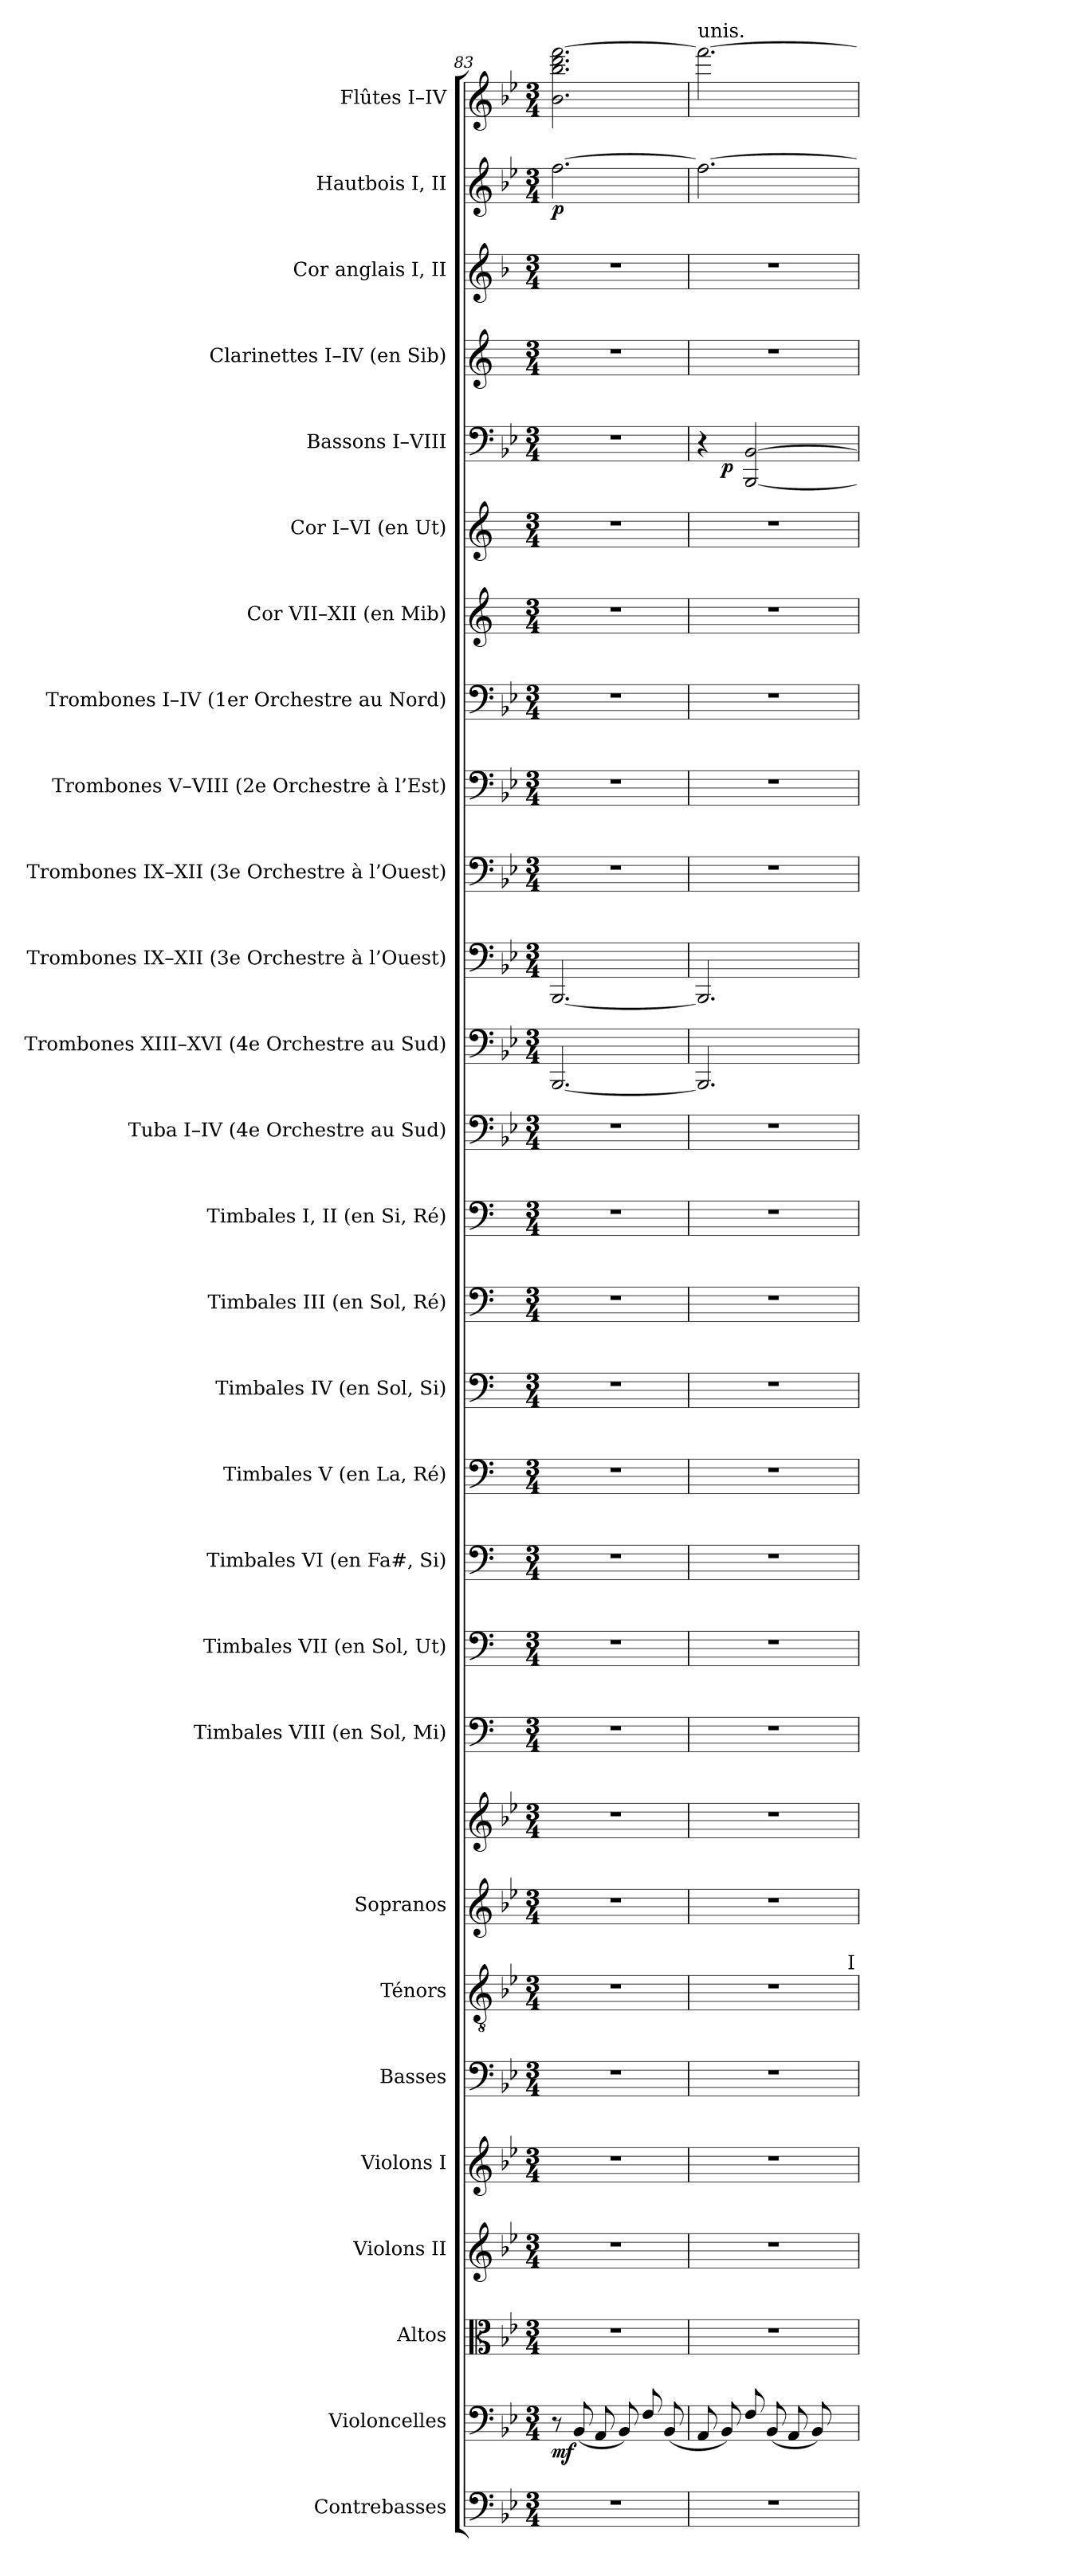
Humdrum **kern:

**kern	**kern	**dynam	**kern	**kern	**kern	**kern	**kern	**kern	**kern	**kern	**kern	**kern	**kern	**kern	**kern	**kern	**kern	**kern	**kern	**kern	**kern	**kern	**kern	**kern	**kern	**dynam	**kern	**kern	**kern	**dynam	**kern
*part28	*part27	*part27	*part26	*part25	*part24	*part23	*part22	*part21	*part21	*part20	*part19	*part18	*part17	*part16	*part15	*part14	*part13	*part12	*part11	*part10	*part9	*part8	*part7	*part6	*part5	*part5	*part4	*part3	*part2	*part2	*part1
*staff29	*staff28	*staff28	*staff27	*staff26	*staff25	*staff24	*staff23	*staff22	*staff21	*staff20	*staff19	*staff18	*staff17	*staff16	*staff15	*staff14	*staff13	*staff12	*staff11	*staff10	*staff9	*staff8	*staff7	*staff6	*staff5	*staff5	*staff4	*staff3	*staff2	*staff2	*staff1
*I"Contrebasses	*I"Violoncelles	*	*I"Altos	*I"Violons II	*I"Violons I	*I"Basses	*I"Ténors	*I"Sopranos	*	*I"Timbales VIII (en Sol, Mi)	*I"Timbales VII (en Sol, Ut)	*I"Timbales VI (en Fa#, Si)	*I"Timbales V (en La, Ré)	*I"Timbales IV (en Sol, Si)	*I"Timbales III (en Sol, Ré)	*I"Timbales I, II (en Si, Ré)	*I"Tuba I–IV (4e Orchestre au Sud)	*I"Trombones XIII–XVI (4e Orchestre au Sud)	*I"Trombones IX–XII (3e Orchestre à l’Ouest)	*I"Trombones IX–XII (3e Orchestre à l’Ouest)	*I"Trombones V–VIII (2e Orchestre à l’Est)	*I"Trombones I–IV (1er Orchestre au Nord)	*I"Cor VII–XII (en Mib)	*I"Cor I–VI (en Ut)	*I"Bassons I–VIII	*	*I"Clarinettes I–IV (en Sib)	*I"Cor anglais I, II	*I"Hautbois I, II	*	*I"Flûtes I–IV
*I'Cb.	*I'Vlles	*	*I'Altos	*I'Vns II	*I'Vns I	*I'Basses	*I'Tén.	*I'Sopr.	*	*I'VIII	*I'VII	*I'VI	*I'Timb.  V	*I'IV	*I'III	*I'I, II	*I'Tb.	*I'4e Orchestre	*	*I'Trb.  3e Orchestre	*I'2e Orchestre	*I'1er Orchestre	*I'Cor (Mib)	*I'Cor (Ut)	*I'Bns	*	*I'Cl. (Sib)	*I'C. a.	*I'Hb.	*	*I'Fl.
*clefF4	*clefF4	*	*clefC3	*clefG2	*clefG2	*clefF4	*clefGv2	*clefG2	*clefG2	*clefF4	*clefF4	*clefF4	*clefF4	*clefF4	*clefF4	*clefF4	*clefF4	*clefF4	*clefF4	*clefF4	*clefF4	*clefF4	*clefG2	*clefG2	*clefF4	*	*clefG2	*clefG2	*clefG2	*	*clefG2
*ITrd7c12	*	*	*	*	*	*	*ITrd7c12	*	*	*	*	*	*	*	*	*	*	*	*	*	*	*	*ITrd5c9	*ITrd7c12	*	*	*ITrd1c2	*ITrd4c7	*	*	*
*k[b-e-]	*k[b-e-]	*	*k[b-e-]	*k[b-e-]	*k[b-e-]	*k[b-e-]	*k[b-e-]	*k[b-e-]	*k[b-e-]	*k[]	*k[]	*k[]	*k[]	*k[]	*k[]	*k[]	*k[b-e-]	*k[b-e-]	*k[b-e-]	*k[b-e-]	*k[b-e-]	*k[b-e-]	*k[b-e-a-]	*k[]	*k[b-e-]	*	*k[b-e-]	*k[b-e-]	*k[b-e-]	*	*k[b-e-]
*B-:	*B-:	*	*B-:	*B-:	*B-:	*B-:	*B-:	*B-:	*B-:	*C:	*C:	*C:	*C:	*C:	*C:	*C:	*B-:	*B-:	*B-:	*B-:	*B-:	*B-:	*E-:	*C:	*B-:	*	*B-:	*B-:	*B-:	*	*B-:
*M3/4	*M3/4	*	*M3/4	*M3/4	*M3/4	*M3/4	*M3/4	*M3/4	*M3/4	*M3/4	*M3/4	*M3/4	*M3/4	*M3/4	*M3/4	*M3/4	*M3/4	*M3/4	*M3/4	*M3/4	*M3/4	*M3/4	*M3/4	*M3/4	*M3/4	*	*M3/4	*M3/4	*M3/4	*	*M3/4
=83	=83	=83	=83	=83	=83	=83	=83	=83	=83	=83	=83	=83	=83	=83	=83	=83	=83	=83	=83	=83	=83	=83	=83	=83	=83	=83	=83	=83	=83	=83	=83
!LO:N:vis=1	!	!	!LO:N:vis=1	!LO:N:vis=1	!LO:N:vis=1	!LO:N:vis=1	!LO:N:vis=1	!LO:N:vis=1	!LO:N:vis=1	!LO:N:vis=1	!LO:N:vis=1	!LO:N:vis=1	!LO:N:vis=1	!LO:N:vis=1	!LO:N:vis=1	!LO:N:vis=1	!LO:N:vis=1	!	!	!LO:N:vis=1	!LO:N:vis=1	!LO:N:vis=1	!LO:N:vis=1	!LO:N:vis=1	!LO:N:vis=1	!	!LO:N:vis=1	!LO:N:vis=1	!	!	!
2.r	8r	mf	2.r	2.r	2.r	2.r	2.r	2.r	2.r	2.r	2.r	2.r	2.r	2.r	2.r	2.r	2.r	[<2.BBB-i/	[<2.BBB-i/	2.r	2.r	2.r	2.r	2.r	2.r	.	2.r	2.r	[>2.ffi\	p	2.b-i\ 2.bb-i 2.dddi [>2.fffi
.	(8BB-i/	.	.	.	.	.	.	.	.	.	.	.	.	.	.	.	.	.	.	.	.	.	.	.	.	.	.	.	.	.	.
.	8AAi/	.	.	.	.	.	.	.	.	.	.	.	.	.	.	.	.	.	.	.	.	.	.	.	.	.	.	.	.	.	.
.	8BB-i/)	.	.	.	.	.	.	.	.	.	.	.	.	.	.	.	.	.	.	.	.	.	.	.	.	.	.	.	.	.	.
.	8Fi/	.	.	.	.	.	.	.	.	.	.	.	.	.	.	.	.	.	.	.	.	.	.	.	.	.	.	.	.	.	.
.	(8BB-i/	.	.	.	.	.	.	.	.	.	.	.	.	.	.	.	.	.	.	.	.	.	.	.	.	.	.	.	.	.	.
!!LO:LB:g=z
=84	=84	=84	=84	=84	=84	=84	=84	=84	=84	=84	=84	=84	=84	=84	=84	=84	=84	=84	=84	=84	=84	=84	=84	=84	=84	=84	=84	=84	=84	=84	=84
!	!	!	!	!	!	!	!	!	!	!	!	!	!	!	!	!	!	!	!	!	!	!	!	!	!	!	!	!	!	!	!LO:TX:a:t=unis.
!LO:N:vis=1	!	!	!LO:N:vis=1	!LO:N:vis=1	!LO:N:vis=1	!LO:N:vis=1	!LO:N:vis=1	!LO:N:vis=1	!LO:N:vis=1	!LO:N:vis=1	!LO:N:vis=1	!LO:N:vis=1	!LO:N:vis=1	!LO:N:vis=1	!LO:N:vis=1	!LO:N:vis=1	!LO:N:vis=1	!	!	!LO:N:vis=1	!LO:N:vis=1	!LO:N:vis=1	!LO:N:vis=1	!LO:N:vis=1	!	!	!LO:N:vis=1	!LO:N:vis=1	!	!	!
*	*	*	*	*	*	*	*^	*	*	*	*	*	*	*	*	*	*	*	*	*	*	*	*	*	*^	*	*	*	*	*	*
2.r	8AAi/	.	2.r	2.r	2.r	2.r	2.r	2ryy	2.r	2.r	2.r	2.r	2.r	2.r	2.r	2.r	2.r	2.r	2.BBB-i/]	2.BBB-i/]	2.r	2.r	2.r	2.r	2.r	4r	8ryy	.	2.r	2.r	2.ffi\_>	.	2.fffi\_>
.	8BB-i/)	.	.	.	.	.	.	.	.	.	.	.	.	.	.	.	.	.	.	.	.	.	.	.	.	.	2ryy	p	.	.	.	.	.
.	8Fi/	.	.	.	.	.	.	.	.	.	.	.	.	.	.	.	.	.	.	.	.	.	.	.	.	[<2BBB-i/ [>2BB-i	.	.	.	.	.	.	.
.	(8BB-i/	.	.	.	.	.	.	.	.	.	.	.	.	.	.	.	.	.	.	.	.	.	.	.	.	.	.	.	.	.	.	.	.
.	8AAi/	.	.	.	.	.	.	8ryy	.	.	.	.	.	.	.	.	.	.	.	.	.	.	.	.	.	.	.	.	.	.	.	.	.
.	8BB-i/)	.	.	.	.	.	.	16ryy	.	.	.	.	.	.	.	.	.	.	.	.	.	.	.	.	.	.	8ryy	.	.	.	.	.	.
.	.	.	.	.	.	.	.	32ryy	.	.	.	.	.	.	.	.	.	.	.	.	.	.	.	.	.	.	.	.	.	.	.	.	.
.	.	.	.	.	.	.	.	64ryy	.	.	.	.	.	.	.	.	.	.	.	.	.	.	.	.	.	.	.	.	.	.	.	.	.
.	.	.	.	.	.	.	.	128...ryy	.	.	.	.	.	.	.	.	.	.	.	.	.	.	.	.	.	.	.	.	.	.	.	.	.
!	!	!	!	!	!	!	!	!LO:TX:a:t=I	!	!	!	!	!	!	!	!	!	!	!	!	!	!	!	!	!	!	!	!	!	!	!	!	!
.	.	.	.	.	.	.	.	1024ryy	.	.	.	.	.	.	.	.	.	.	.	.	.	.	.	.	.	.	.	.	.	.	.	.	.
*	*	*	*	*	*	*	*v	*v	*	*	*	*	*	*	*	*	*	*	*	*	*	*	*	*	*	*v	*v	*	*	*	*	*	*
=	=	=	=	=	=	=	=	=	=	=	=	=	=	=	=	=	=	=	=	=	=	=	=	=	=	=	=	=	=	=	=
*-	*-	*-	*-	*-	*-	*-	*-	*-	*-	*-	*-	*-	*-	*-	*-	*-	*-	*-	*-	*-	*-	*-	*-	*-	*-	*-	*-	*-	*-	*-	*-
